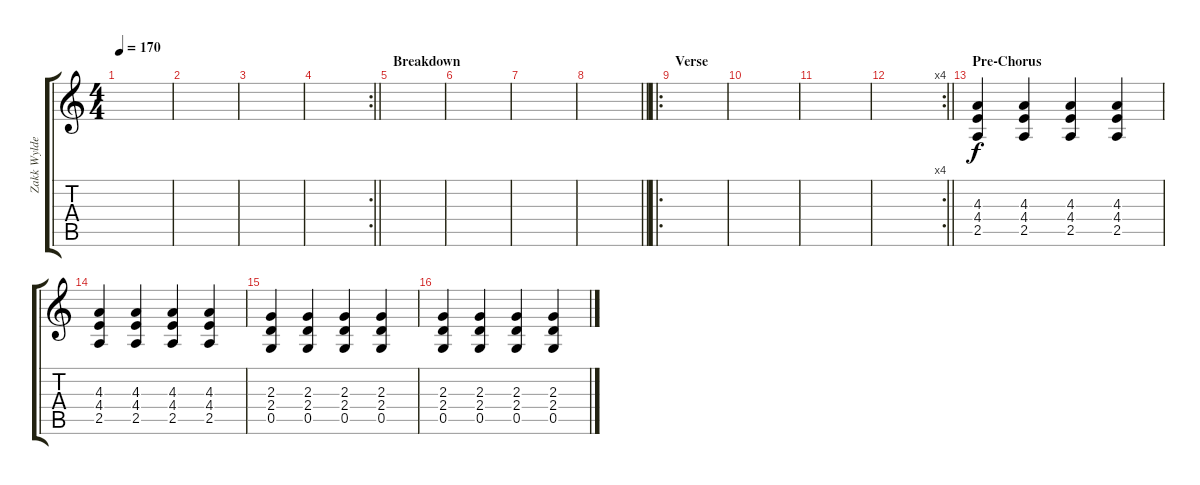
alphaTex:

\track ("Zakk Wylde Rythym" "Zakk Wylde") {instrument distortionguitar}
\staff {score tabs}
\tuning (D4 A3 F3 C3 G2 B1) {hide}
\ts (4 4)
\tempo 170
\clef g2
\ks c
|
|
|
\rc 2
\barLineRight lightlight
|
\section ("" "Breakdown")
|
|
|
\barLineRight lightlight
|
\ro
\section ("" "Verse")
|
|
|
\rc 4
\barLineRight lightlight
|
\section ("" "Pre-Chorus")
(4.3 4.4 2.5).4{instrument distortionguitar} (4.3 4.4 2.5).4 (4.3 4.4 2.5).4 (4.3 4.4 2.5).4 |
(4.3 4.4 2.5).4 (4.3 4.4 2.5).4 (4.3 4.4 2.5).4 (4.3 4.4 2.5).4 |
(2.3 2.4 0.5).4 (2.3 2.4 0.5).4 (2.3 2.4 0.5).4 (2.3 2.4 0.5).4 |
(2.3 2.4 0.5).4 (2.3 2.4 0.5).4 (2.3 2.4 0.5).4 (2.3 2.4 0.5).4
